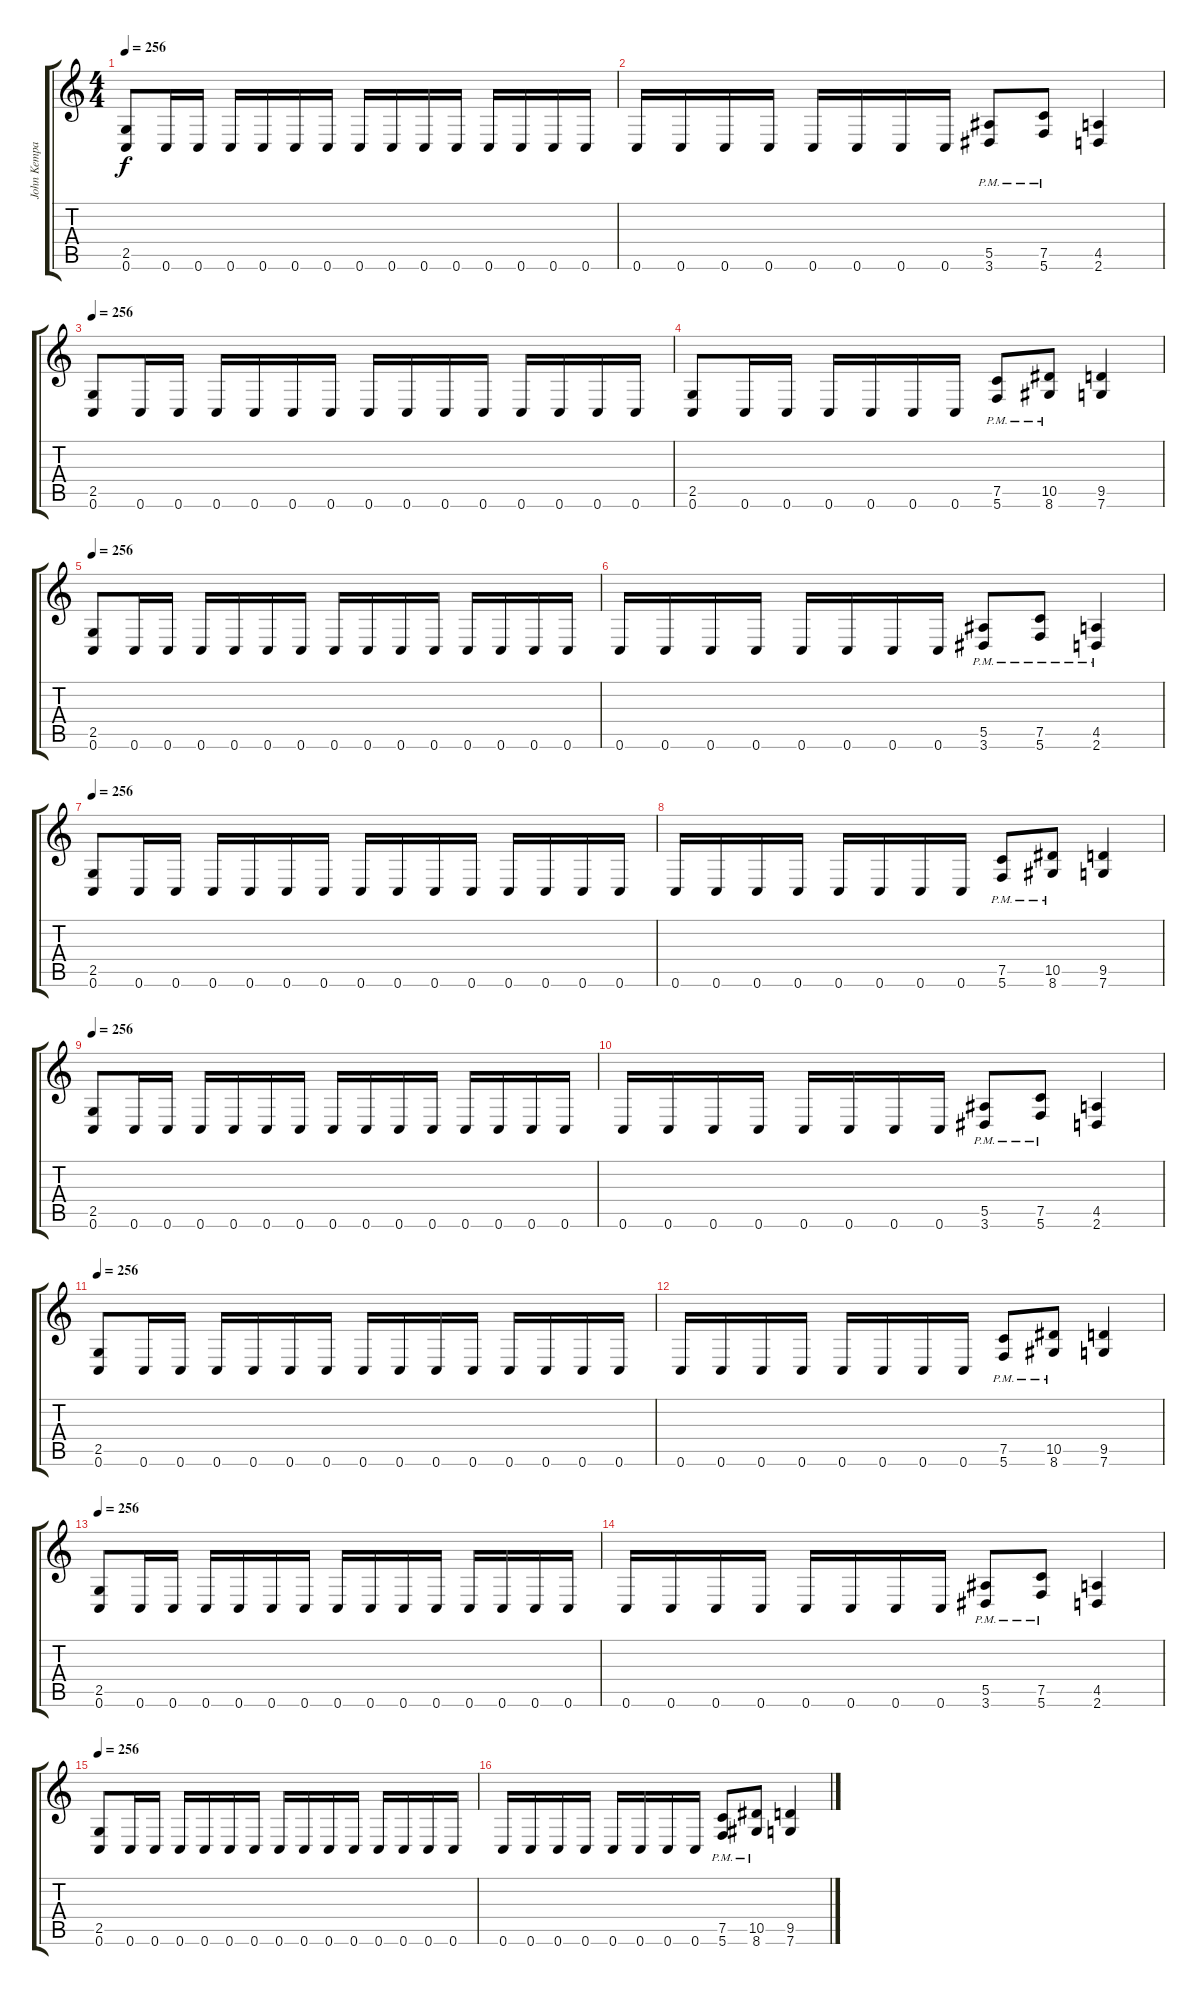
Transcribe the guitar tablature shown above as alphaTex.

\track ("John Kempainen (Guitar)" "John Kempa") {instrument distortionguitar}
\staff {score tabs}
\tuning (C4 G3 Eb3 Bb2 F2 C2) {hide}
\ts (4 4)
\tempo 256
\clef g2
\ks c
(2.5 0.6).8{dy f} 0.6.16 0.6.16 0.6.16 0.6.16 0.6.16 0.6.16 0.6.16 0.6.16 0.6.16 0.6.16 0.6.16 0.6.16 0.6.16 0.6.16 |
0.6.16 0.6.16 0.6.16 0.6.16 0.6.16 0.6.16 0.6.16 0.6.16 (5.5{pm} 3.6{pm}).8 (7.5{pm} 5.6{pm}).8 (4.5 2.6).4 |
\tempo 256
(2.5 0.6).8 0.6.16 0.6.16 0.6.16 0.6.16 0.6.16 0.6.16 0.6.16 0.6.16 0.6.16 0.6.16 0.6.16 0.6.16 0.6.16 0.6.16 |
(2.5 0.6).8 0.6.16 0.6.16 0.6.16 0.6.16 0.6.16 0.6.16 (7.5{pm} 5.6{pm}).8 (10.5{pm} 8.6{pm}).8 (9.5 7.6).4 |
\tempo 256
(2.5 0.6).8 0.6.16 0.6.16 0.6.16 0.6.16 0.6.16 0.6.16 0.6.16 0.6.16 0.6.16 0.6.16 0.6.16 0.6.16 0.6.16 0.6.16 |
0.6.16 0.6.16 0.6.16 0.6.16 0.6.16 0.6.16 0.6.16 0.6.16 (5.5{pm} 3.6{pm}).8 (7.5{pm} 5.6{pm}).8 (4.5{pm} 2.6{pm}).4 |
\tempo 256
(2.5 0.6).8 0.6.16 0.6.16 0.6.16 0.6.16 0.6.16 0.6.16 0.6.16 0.6.16 0.6.16 0.6.16 0.6.16 0.6.16 0.6.16 0.6.16 |
0.6.16 0.6.16 0.6.16 0.6.16 0.6.16 0.6.16 0.6.16 0.6.16 (7.5{pm} 5.6{pm}).8 (10.5{pm} 8.6{pm}).8 (9.5 7.6).4 |
\tempo 256
(2.5 0.6).8 0.6.16 0.6.16 0.6.16 0.6.16 0.6.16 0.6.16 0.6.16 0.6.16 0.6.16 0.6.16 0.6.16 0.6.16 0.6.16 0.6.16 |
0.6.16 0.6.16 0.6.16 0.6.16 0.6.16 0.6.16 0.6.16 0.6.16 (5.5{pm} 3.6{pm}).8 (7.5{pm} 5.6{pm}).8 (4.5 2.6).4 |
\tempo 256
(2.5 0.6).8 0.6.16 0.6.16 0.6.16 0.6.16 0.6.16 0.6.16 0.6.16 0.6.16 0.6.16 0.6.16 0.6.16 0.6.16 0.6.16 0.6.16 |
0.6.16 0.6.16 0.6.16 0.6.16 0.6.16 0.6.16 0.6.16 0.6.16 (7.5{pm} 5.6{pm}).8 (10.5{pm} 8.6{pm}).8 (9.5 7.6).4 |
\tempo 256
(2.5 0.6).8 0.6.16 0.6.16 0.6.16 0.6.16 0.6.16 0.6.16 0.6.16 0.6.16 0.6.16 0.6.16 0.6.16 0.6.16 0.6.16 0.6.16 |
0.6.16 0.6.16 0.6.16 0.6.16 0.6.16 0.6.16 0.6.16 0.6.16 (5.5{pm} 3.6{pm}).8 (7.5{pm} 5.6{pm}).8 (4.5 2.6).4 |
\tempo 256
(2.5 0.6).8 0.6.16 0.6.16 0.6.16 0.6.16 0.6.16 0.6.16 0.6.16 0.6.16 0.6.16 0.6.16 0.6.16 0.6.16 0.6.16 0.6.16 |
0.6.16 0.6.16 0.6.16 0.6.16 0.6.16 0.6.16 0.6.16 0.6.16 (7.5{pm} 5.6{pm}).8 (10.5{pm} 8.6{pm}).8 (9.5 7.6).4
